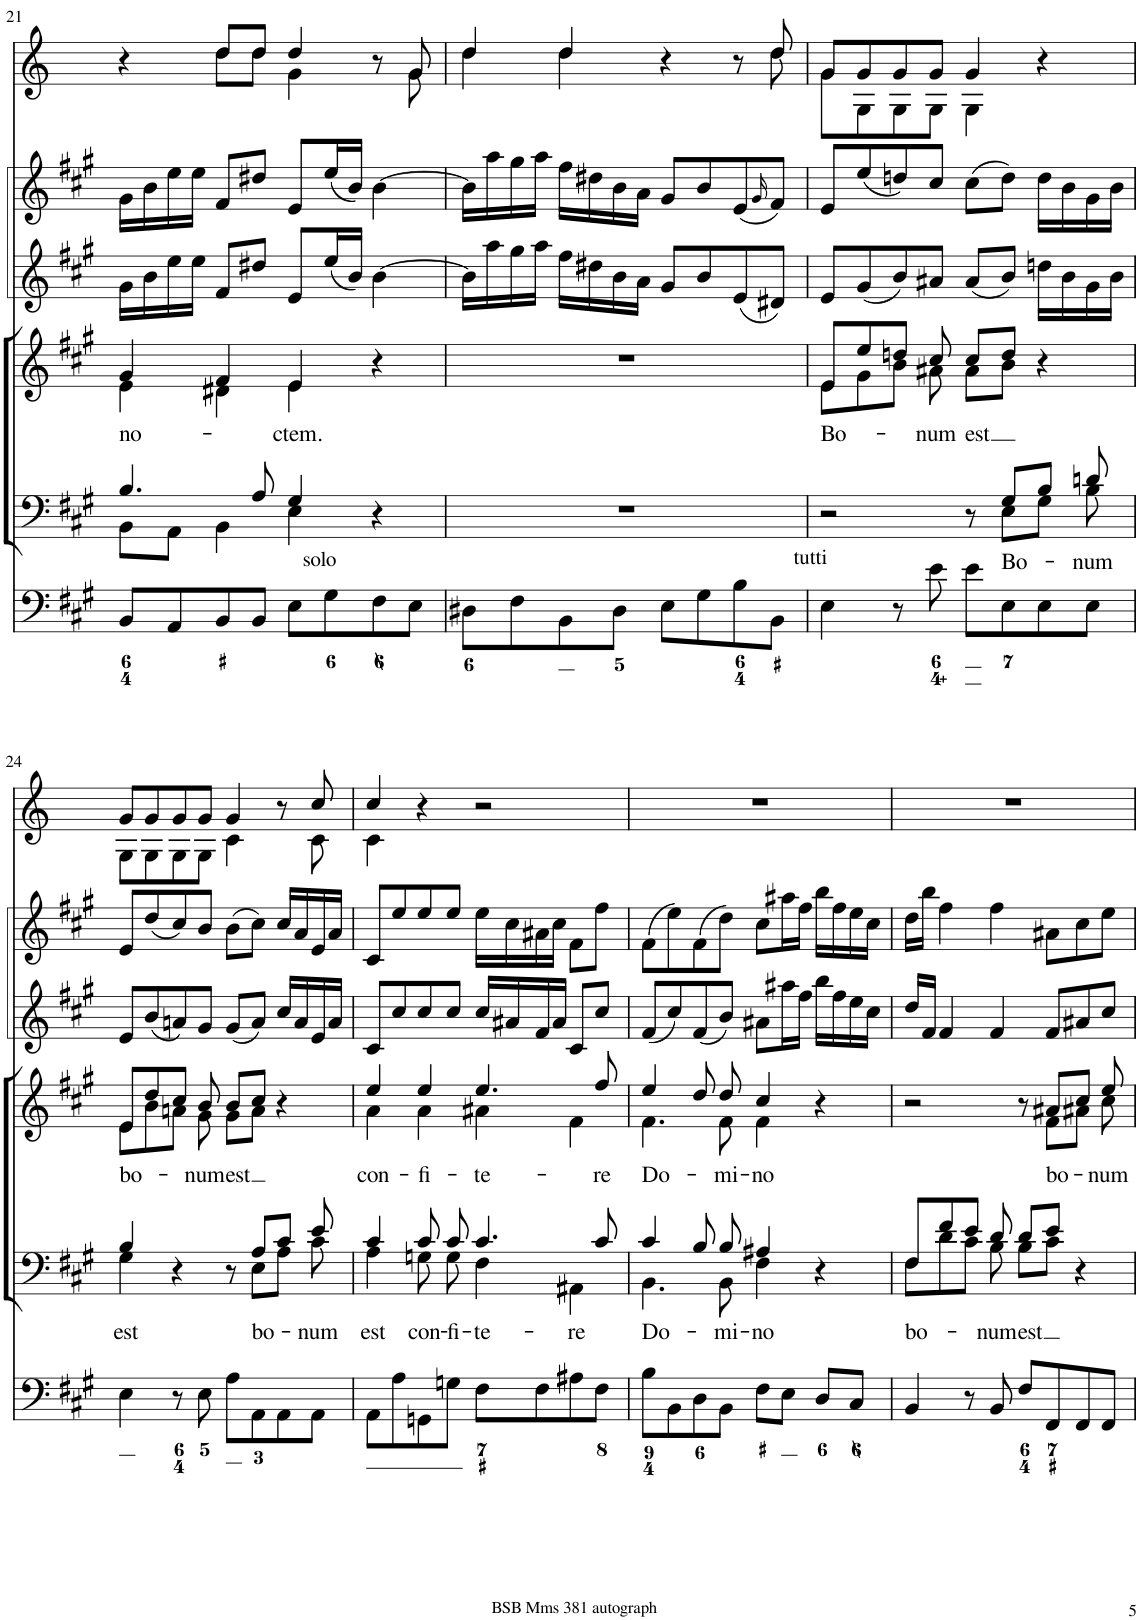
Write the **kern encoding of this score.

**kern	**kern	**text	**kern	**text	**kern	**kern	**kern
*part6	*part5	*part5	*part4	*part4	*part3	*part2	*part1
*staff6	*staff5	*staff5	*staff4	*staff4	*staff3	*staff2	*staff1
*I"Organ	*I"Voice	*	*I"Voice	*	*I"Violin	*I"Violini	*I"Corni in A
*	*	*	*	*	*I'Vln	*I'Vln	*
!!LO:PB:g=z
*clefF4	*clefF4	*	*clefG2	*	*clefG2	*clefG2	*clefG2
*	*	*	*	*	*	*	*Trd2c3
*k[f#c#g#]	*k[f#c#g#]	*	*k[f#c#g#]	*	*k[f#c#g#]	*k[f#c#g#]	*k[]
*M4/4	*M4/4	*	*M4/4	*	*M4/4	*M4/4	*M4/4
*met(c)	*met(c)	*	*met(c)	*	*met(c)	*met(c)	*met(c)
=21	=21	=21	=21	=21	=21	=21	=21
*	*^	*	*	*	*	*	*
!	!	!	!	!	!LO:LY:b	!	!	!
*	*	*	*	*^	*	*	*	*^
8BB/L	4.B/	8BB\L	.	4g#/	4e\	no-	16g#\LL	16g#\LL	4r	4ryy
.	.	.	.	.	.	.	16b\	16b\	.	.
8AA/	.	8AA\J	.	.	.	.	16ee\	16ee\	.	.
.	.	.	.	.	.	.	16ee\JJ	16ee\JJ	.	.
8BB/	.	4BB\	.	4f#/	4d#X\	.	8f#/L	8f#/L	8dd/L	8dd\L
8BB/J	8A/	.	.	.	.	.	8dd#X/J	8dd#X/J	8dd/J	8dd\J
!	!	!	!	!	!	!LO:LY:b	!	!	!	!
8E\L	4G#/	4E\	.	4e/	4e\	-ctem.	8e/L	8e/L	4dd/	4g\
!LO:TX:a:t=solo	!	!	!	!	!	!	!	!	!	!
8G#\	.	.	.	.	.	.	(16ee/L	(16ee/L	.	.
.	.	.	.	.	.	.	16b/JJ)	16b/JJ)	.	.
8F#\	4r	4ryy	.	4r	4ryy	.	[4b\	[4b\	8r	8ryy
8E\J	.	.	.	.	.	.	.	.	8g/	8g\
*	*v	*v	*	*	*	*	*	*	*	*
*	*	*	*v	*v	*	*	*	*	*
=22	=22	=22	=22	=22	=22	=22	=22	=22
8D#X\L	1r	.	1r	.	16b\LL]	16b\LL]	4dd/	4dd\
.	.	.	.	.	16aa\	16aa\	.	.
8F#\	.	.	.	.	16gg#\	16gg#\	.	.
.	.	.	.	.	16aa\JJ	16aa\JJ	.	.
8BB\	.	.	.	.	16ff#\LL	16ff#\LL	4dd/	4dd\
.	.	.	.	.	16dd#X\	16dd#X\	.	.
8D#\J	.	.	.	.	16b\	16b\	.	.
.	.	.	.	.	16a\JJ	16a\JJ	.	.
8E\L	.	.	.	.	8g#/L	8g#/L	4r	4.ryy
8G#\	.	.	.	.	8b/	8b/	.	.
8B\	.	.	.	.	(8e/	(8e/	8r	.
.	.	.	.	.	.	16qg#/	.	.
8BB\J	.	.	.	.	8d#X/J)	8f#/J)	8dd/	8dd\
=23	=23	=23	=23	=23	=23	=23	=23	=23
*	*^	*	*	*	*	*	*	*
!LO:TX:a:t=tutti	!	!	!	!	!	!	!	!	!
!	!	!	!	!	!LO:LY:b	!	!	!	!
*	*	*	*	*^	*	*	*	*	*
4E\	2r	8ryy	.	8e/L	8e\L	Bo-	8e/L	8e/L	8g/L	8g\L
*	*v	*v	*	*	*	*	*	*	*	*
.	.	.	8ee/	8g#\	.	(8g#/	(8ee/	8g/	8G\
8r	.	.	8ddn/J	8b\J	.	8b/)	8ddn/)	8g/	8G\
!	!	!	!	!	!LO:LY:b	!	!	!	!
8e\	.	.	8cc#/	8a#X\	-num	8a#X/J	8cc#/J	8g/J	8G\J
!	!	!	!	!	!LO:LY:b	!	!	!	!
8e\L	8r	.	8cc#/L	8a#\L	est	(8a#/L	(8cc#\L	4g/	4G\
*	*^	*	*	*	*	*	*	*	*
!	!	!	!LO:LY:b	!	!	!	!	!	!	!
8E\	8G#/L	8E\L	Bo-	8dd/J	8b\J	.	8b/J)	8dd\J)	.	.
8E\	8B/J	8G#\J	.	4r	4ryy	.	16ddn\LL	16dd\LL	4r	4ryy
.	.	.	.	.	.	.	16b\	16b\	.	.
!	!	!	!LO:LY:b	!	!	!	!	!	!	!
8E\J	8dn/	8B\	-num	.	.	.	16g#\	16g#\	.	.
.	.	.	.	.	.	.	16b\JJ	16b\JJ	.	.
!!LO:LB:g=z	!!
=24	=24	=24	=24	=24	=24	=24	=24	=24	=24	=24
!	!	!	!LO:LY:b	!	!	!LO:LY:b	!	!	!	!
4E\	4B/	4G#\	est	8e/L	8e\L	bo-	8e/L	8e/L	8g/L	8G\L
.	.	.	.	8dd/	8b\	.	(8b/	(8dd/	8g/	8G\
8r	4r	4.ryy	.	8cc#/J	8an\J	.	8an/)	8cc#/)	8g/	8G\
!	!	!	!	!	!	!LO:LY:b	!	!	!	!
8E\	.	.	.	8b/	8g#\	-num	8g#/J	8b/J	8g/J	8G\J
!	!	!	!	!	!	!LO:LY:b	!	!	!	!
8A\L	8r	.	.	8b/L	8g#\L	est	(8g#/L	(8b\L	4g/	4c\
!	!	!	!LO:LY:b	!	!	!	!	!	!	!
8AA\	8A/L	8E\L	bo-	8cc#/J	8a\J	.	8a/J)	8cc#\J)	.	.
8AA\	8c#/J	8A\J	.	4r	4ryy	.	16cc#/LL	16cc#/LL	8r	8ryy
.	.	.	.	.	.	.	16a/	16a/	.	.
!	!	!	!LO:LY:b	!	!	!	!	!	!	!
8AA\J	8e/	8c#\	-num	.	.	.	16e/	16e/	8cc/	8c\
.	.	.	.	.	.	.	16a/JJ	16a/JJ	.	.
=25	=25	=25	=25	=25	=25	=25	=25	=25	=25	=25
!	!	!	!LO:LY:b	!	!	!LO:LY:b	!	!	!	!
8AA\L	4c#/	4A\	est	4ee/	4a\	con-	8c#/L	8c#/L	4cc/	4c\
8A\	.	.	.	.	.	.	8cc#/	8ee/	.	.
!	!	!	!LO:LY:b	!	!	!LO:LY:b	!	!	!	!
8GGn\	8c#/	8Gn\	con-	4ee/	4a\	-fi-	8cc#/	8ee/	4r	2.ryy
!	!	!	!LO:LY:b	!	!	!	!	!	!	!
8Gn\J	8c#/	8G\	-fi-	.	.	.	8cc#/J	8ee/J	.	.
!	!	!	!LO:LY:b	!	!	!LO:LY:b	!	!	!	!
8F#\L	4.c#/	4F#\	-te-	4.ee/	4a#X\	-te-	16cc#/LL	16ee\LL	2r	.
.	.	.	.	.	.	.	16a#X/	16cc#\	.	.
8F#\	.	.	.	.	.	.	16f#/	16a#X\	.	.
.	.	.	.	.	.	.	16a#/JJ	16cc#\JJ	.	.
!	!	!	!LO:LY:b	!	!	!	!	!	!	!
8A#X\	.	4AA#X\	-re	.	4f#\	.	8c#/L	8f#\L	.	.
!	!	!	!	!	!	!LO:LY:b	!	!	!	!
8F#\J	8c#/	.	.	8ff#/	.	-re	8cc#/J	8ff#\J	.	.
*	*	*	*	*	*	*	*	*	*v	*v
=26	=26	=26	=26	=26	=26	=26	=26	=26	=26
!	!	!	!LO:LY:b	!	!	!LO:LY:b	!	!	!
8B\L	4c#/	4.BB\	Do-	4ee/	4.f#\	Do-	(8f#/L	(8f#\L	1r
8BB\	.	.	.	.	.	.	8cc#/)	8ee\)	.
8D\	8B/	.	.	8dd/	.	.	(8f#/	(8f#\	.
!	!	!	!LO:LY:b	!	!	!LO:LY:b	!	!	!
8BB\J	8B/	8BB\	-mi-	8dd/	8f#\	-mi-	8b/J)	8dd\J)	.
!	!	!	!LO:LY:b	!	!	!LO:LY:b	!	!	!
8F#\L	4A#X/	4F#\	-no	4cc#/	4f#\	-no	8a#X\L	8cc#\L	.
8E\J	.	.	.	.	.	.	16aa#X\L	16aa#X\L	.
.	.	.	.	.	.	.	16ff#\JJ	16ff#\JJ	.
8D/L	4r	4ryy	.	4r	4ryy	.	16bb\LL	16bb\LL	.
.	.	.	.	.	.	.	16ff#\	16ff#\	.
8C#/J	.	.	.	.	.	.	16ee\	16ee\	.
.	.	.	.	.	.	.	16cc#\JJ	16cc#\JJ	.
=27	=27	=27	=27	=27	=27	=27	=27	=27	=27
!	!	!	!LO:LY:b	!	!	!	!	!	!
4BB/	8F#/L	8F#\L	bo-	2r	8ryy	.	16dd/LL	16dd\LL	1r
.	.	.	.	.	.	.	16f#/JJ	16bb\JJ	.
*	*	*	*	*v	*v	*	*	*	*
.	8f#/	8d\	.	.	.	4f#/	4ff#\	.
8r	8e/J	8c#\J	.	.	.	.	.	.
!	!	!	!LO:LY:b	!	!	!	!	!
8BB/	8d/	8B\	-num	.	.	4f#/	4ff#\	.
!	!	!	!LO:LY:b	!	!	!	!	!
8F#/L	8d/L	8B\L	est	8r	.	.	.	.
!	!	!	!	!	!LO:LY:b	!	!	!
*	*	*	*	*^	*	*	*	*
8FF#/	8e/J	8c#\J	.	8a#X/L	8f#\L	bo-	8f#/L	8a#X\L	.
8FF#/	4r	4ryy	.	8cc#/J	8a#X\J	.	8a#X/	8cc#\	.
!	!	!	!	!	!	!LO:LY:b	!	!	!
8FF#/J	.	.	.	8ee/	8cc#\	-num	8cc#/J	8ee\J	.
*	*v	*v	*	*	*	*	*	*	*
*	*	*	*v	*v	*	*	*	*
=	=	=	=	=	=	=	=
*-	*-	*-	*-	*-	*-	*-	*-
